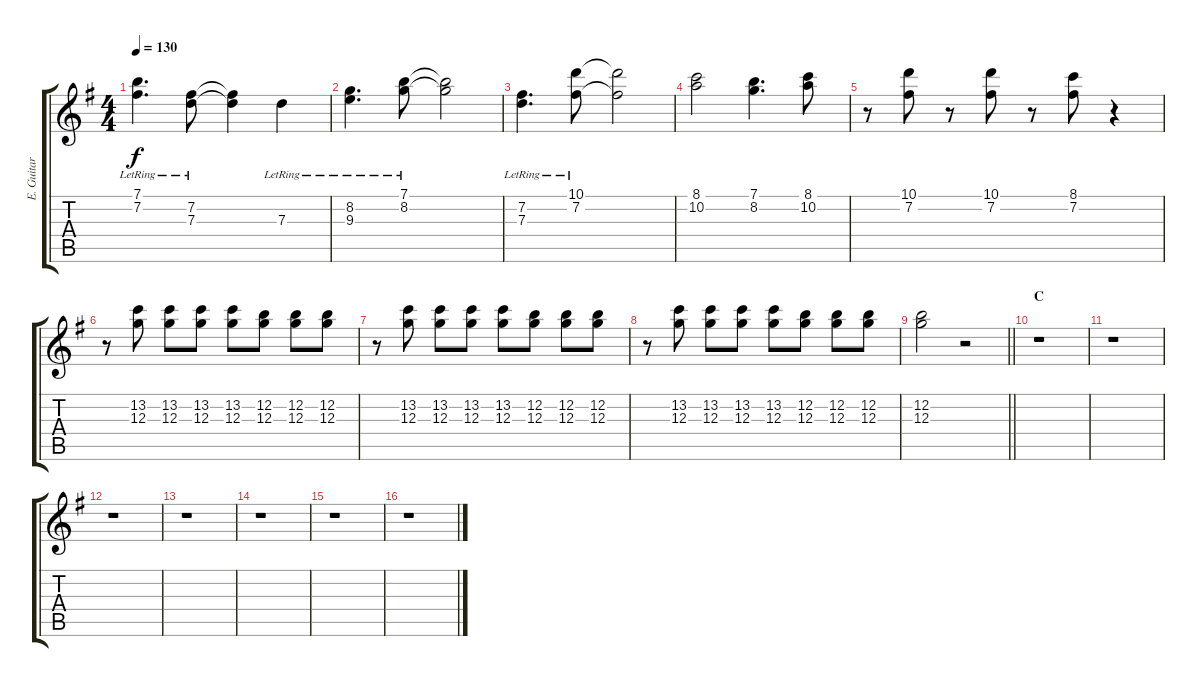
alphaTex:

\track ("E. Guitar III" "E. Guitar ") {instrument electricguitarclean}
\staff {score tabs}
\tuning (E4 B3 G3 D3 A2 E2) {hide}
\ts (4 4)
\tempo 130
\clef g2
\ks g
(7.1{lr} 7.2{lr}).4{d dy f} (7.2{lr} 7.3{lr}).8 (7.2{t} 7.3{t}).4 7.3{lr}.4 |
(8.2{lr} 9.3{lr}).4{d} (7.1{lr} 8.2{lr}).8 (7.1{t} 8.2{t}).2 |
(7.2{lr} 7.3{lr}).4{d} (10.1{lr} 7.2{lr}).8 (10.1{t} 7.2{t}).2 |
(8.1 10.2).2 (7.1 8.2).4{d} (8.1 10.2).8 |
r.8 (10.1 7.2).8 r.8 (10.1 7.2).8 r.8 (8.1 7.2).8 r.4 |
r.8 (13.2 12.3).8 (13.2 12.3).8 (13.2 12.3).8 (13.2 12.3).8 (12.2 12.3).8 (12.2 12.3).8 (12.2 12.3).8 |
r.8 (13.2 12.3).8 (13.2 12.3).8 (13.2 12.3).8 (13.2 12.3).8 (12.2 12.3).8 (12.2 12.3).8 (12.2 12.3).8 |
r.8 (13.2 12.3).8 (13.2 12.3).8 (13.2 12.3).8 (13.2 12.3).8 (12.2 12.3).8 (12.2 12.3).8 (12.2 12.3).8 |
\barLineRight lightlight
(12.2 12.3).2 r.2 |
\section ("" "C")
r.1 |
r.1 |
r.1 |
r.1 |
r.1 |
r.1 |
r.1
